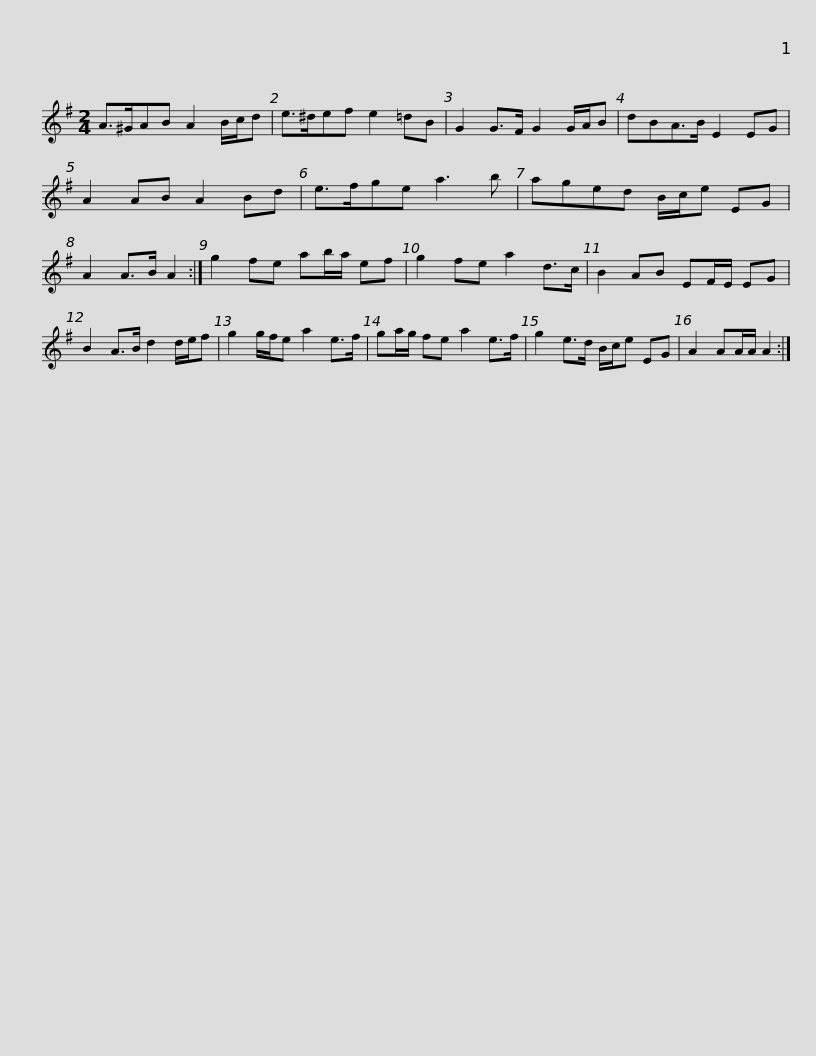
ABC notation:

X:1
L:1/8
M:2/4
I:linebreak $
K:G
V:1 treble
V:1
 A>^GAB A2 B/c/d | e>^def e2 =dB | G2 G>F G2 G/A/B | dBA>B E2 EG | A2 AB A2 Bd |$ %5
 e>fge a3 b | aged B/c/e EG | A2 A>B A2 :| g2 fe ab/a/ ef | g2 fe a2 d>c | %10
 B2 AB EF/E/ EG |$ B2 A>B d2 d/e/f | g2 g/f/e a2 e>f | ga/g/ fe a2 e>f | g2 e>d B/c/e EG | %15
 A2 AA/A/ A2 :| %16
